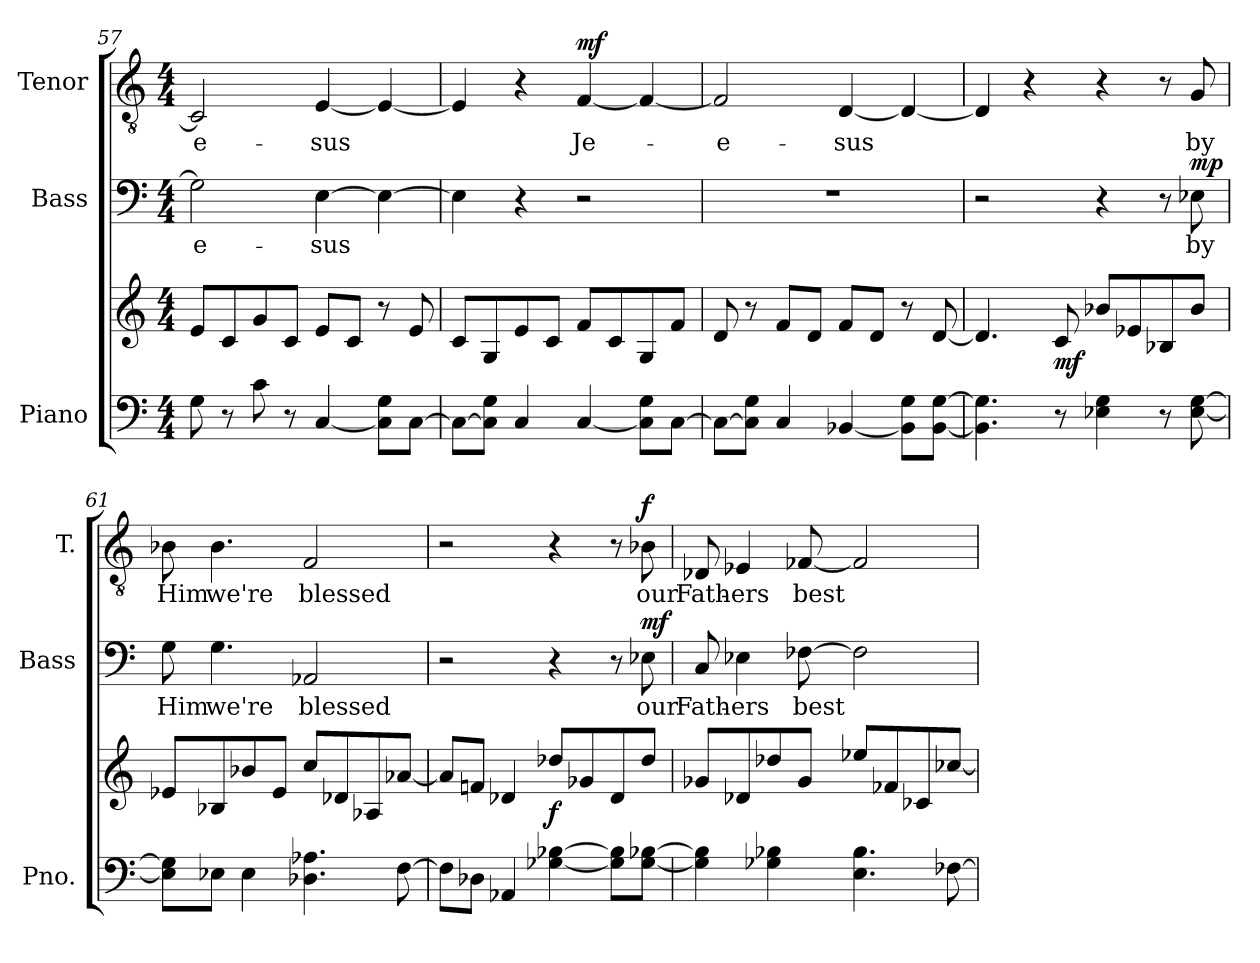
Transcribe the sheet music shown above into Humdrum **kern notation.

**kern	**kern	**dynam	**kern	**text	**dynam	**kern	**text	**dynam
*part3	*part3	*part3	*part2	*part2	*part2	*part1	*part1	*part1
*staff4	*staff3	*staff3/4	*staff2	*staff2	*staff2	*staff1	*staff1	*staff1
*I"Piano	*	*	*I"Bass	*	*	*I"Tenor	*	*
*I'Pno.	*	*	*I'Bass	*	*	*I'T.	*	*
!!LO:LB:g=z
*clefF4	*clefG2	*	*clefF4	*	*	*clefGv2	*	*
*	*	*	*	*	*	*ITrd7c12	*	*
*k[]	*k[]	*	*k[]	*	*	*k[]	*	*
*C:	*C:	*	*C:	*	*	*C:	*	*
*M4/4	*M4/4	*	*M4/4	*	*	*M4/4	*	*
=57	=57	=57	=57	=57	=57	=57	=57	=57
!	!	!	!	!LO:LY:b:color=#000000	!	!	!	!
!	!	!	!	!	!	!	!LO:LY:b:color=#000000	!
8Gi\	8ei/L	.	2Gi\]	-e-	.	2CCi/]	-e-	.
8r	8ci/	.	.	.	.	.	.	.
8ci\	8gi/	.	.	.	.	.	.	.
8r	8ci/J	.	.	.	.	.	.	.
!	!	!	!	!LO:LY:b:color=#000000	!	!	!	!
!	!	!	!	!	!	!	!LO:LY:b:color=#000000	!
[4Ci/	8ei/L	.	[4Ei\	-sus	.	[4EEi/	-sus	.
.	8ci/J	.	.	.	.	.	.	.
8Ci\] 8GiL	8r	.	4Ei\_	.	.	4EEi/_	.	.
[8Ci\J	8ei/	.	.	.	.	.	.	.
=58	=58	=58	=58	=58	=58	=58	=58	=58
8Ci\L_	8ci/L	.	4Ei\]	.	.	4EEi/]	.	.
8Ci\] 8GiJ	8Gi/	.	.	.	.	.	.	.
4Ci/	8ei/	.	4r	.	.	4r	.	.
.	8ci/J	.	.	.	.	.	.	.
!	!	!	!	!	!	!	!LO:LY:b:color=#000000	!
[4Ci/	8fi/L	.	2r	.	.	[4FFi/	Je-	mf
.	8ci/	.	.	.	.	.	.	.
8Ci\] 8GiL	8Gi/	.	.	.	.	4FFi/_	.	.
[8Ci\J	8fi/J	.	.	.	.	.	.	.
=59	=59	=59	=59	=59	=59	=59	=59	=59
!	!	!	!	!	!	!	!LO:LY:b:color=#000000	!
8Ci\L_	8di/	.	1r	.	.	2FFi/]	-e-	.
8Ci\] 8GiJ	8r	.	.	.	.	.	.	.
4Ci/	8fi/L	.	.	.	.	.	.	.
.	8di/J	.	.	.	.	.	.	.
!	!	!	!	!	!	!	!LO:LY:b:color=#000000	!
[4BB-Xi/	8fi/L	.	.	.	.	[4DDi/	-sus	.
.	8di/J	.	.	.	.	.	.	.
8BB-i\] 8GiL	8r	.	.	.	.	4DDi/_	.	.
[8BB-i\ [8GiJ	[8di/	.	.	.	.	.	.	.
=60	=60	=60	=60	=60	=60	=60	=60	=60
4.BB-i\] 4.Gi]	4.di/]	.	2r	.	.	4DDi/]	.	.
.	.	.	.	.	.	4r	.	.
8r	8ci/	mf	.	.	.	.	.	.
4E-Xi\ 4Gi	8b-Xi/L	.	4r	.	.	4r	.	.
.	8e-Xi/	.	.	.	.	.	.	.
8r	8B-Xi/	.	8r	.	.	8r	.	.
!	!	!	!	!LO:LY:b:color=#000000	!	!	!	!
!	!	!	!	!	!	!	!LO:LY:b:color=#000000	!
[8E-i\ [8Gi	8b-i/J	.	8E-Xi\	by	mp	8GGi/	by	.
!!LO:PB:g=z
=61	=61	=61	=61	=61	=61	=61	=61	=61
!	!	!	!	!LO:LY:b:color=#000000	!	!	!	!
!	!	!	!	!	!	!	!LO:LY:b:color=#000000	!
8E-i\] 8Gi]L	8e-Xi/L	.	8Gi\	Him	.	8BB-Xi\	Him	.
!	!	!	!	!LO:LY:b:color=#000000	!	!	!	!
!	!	!	!	!	!	!	!LO:LY:b:color=#000000	!
8E-Xi\J	8B-Xi/	.	4.Gi\	we're	.	4.BB-i\	we're	.
4E-i\	8b-Xi/	.	.	.	.	.	.	.
.	8e-i/J	.	.	.	.	.	.	.
!	!	!	!	!LO:LY:b:color=#000000	!	!	!	!
!	!	!	!	!	!	!	!LO:LY:b:color=#000000	!
4.D-Xi\ 4.A-Xi	8cci/L	.	2AA-Xi/	blessed	.	2FFi/	blessed	.
.	8d-Xi/	.	.	.	.	.	.	.
.	8A-Xi/	.	.	.	.	.	.	.
[8Fi\	[8a-Xi/J	.	.	.	.	.	.	.
=62	=62	=62	=62	=62	=62	=62	=62	=62
8Fi\L]	8a-i/L]	.	2r	.	.	2r	.	.
8D-Xi\J	8fni/J	.	.	.	.	.	.	.
4AA-Xi/	4d-Xi/	.	.	.	.	.	.	.
[4G-Xi\ [4B-Xi	8dd-Xi/L	f	4r	.	.	4r	.	.
.	8g-Xi/	.	.	.	.	.	.	.
8G-i\] 8B-i]L	8d-i/	.	8r	.	.	8r	.	.
!	!	!	!	!LO:LY:b:color=#000000	!	!	!	!
!	!	!	!	!	!	!	!LO:LY:b:color=#000000	!
[8G-i\ [8B-XiJ	8dd-i/J	.	8E-Xi\	our	mf	8BB-Xi\	our	f
=63	=63	=63	=63	=63	=63	=63	=63	=63
!	!	!	!	!LO:LY:b:color=#000000	!	!	!	!
!	!	!	!	!	!	!	!LO:LY:b:color=#000000	!
4G-i\] 4B-i]	8g-Xi/L	.	8Ci/	Fath-	.	8DD-Xi/	Fath-	.
!	!	!	!	!LO:LY:b:color=#000000	!	!	!	!
!	!	!	!	!	!	!	!LO:LY:b:color=#000000	!
.	8d-Xi/	.	4E-Xi\	-ers	.	4EE-Xi/	-ers	.
4G-Xi\ 4B-Xi	8dd-Xi/	.	.	.	.	.	.	.
!	!	!	!	!LO:LY:b:color=#000000	!	!	!	!
!	!	!	!	!	!	!	!LO:LY:b:color=#000000	!
.	8g-i/J	.	[8F-Xi\	best	.	[8FF-Xi/	best	.
4.Ei\ 4.B-i	8ee-Xi/L	.	2F-i\]	.	.	2FF-i/]	.	.
.	8f-Xi/	.	.	.	.	.	.	.
.	8c-Xi/	.	.	.	.	.	.	.
[8F-Xi\	[8cc-Xi/J	.	.	.	.	.	.	.
=	=	=	=	=	=	=	=	=
*-	*-	*-	*-	*-	*-	*-	*-	*-
